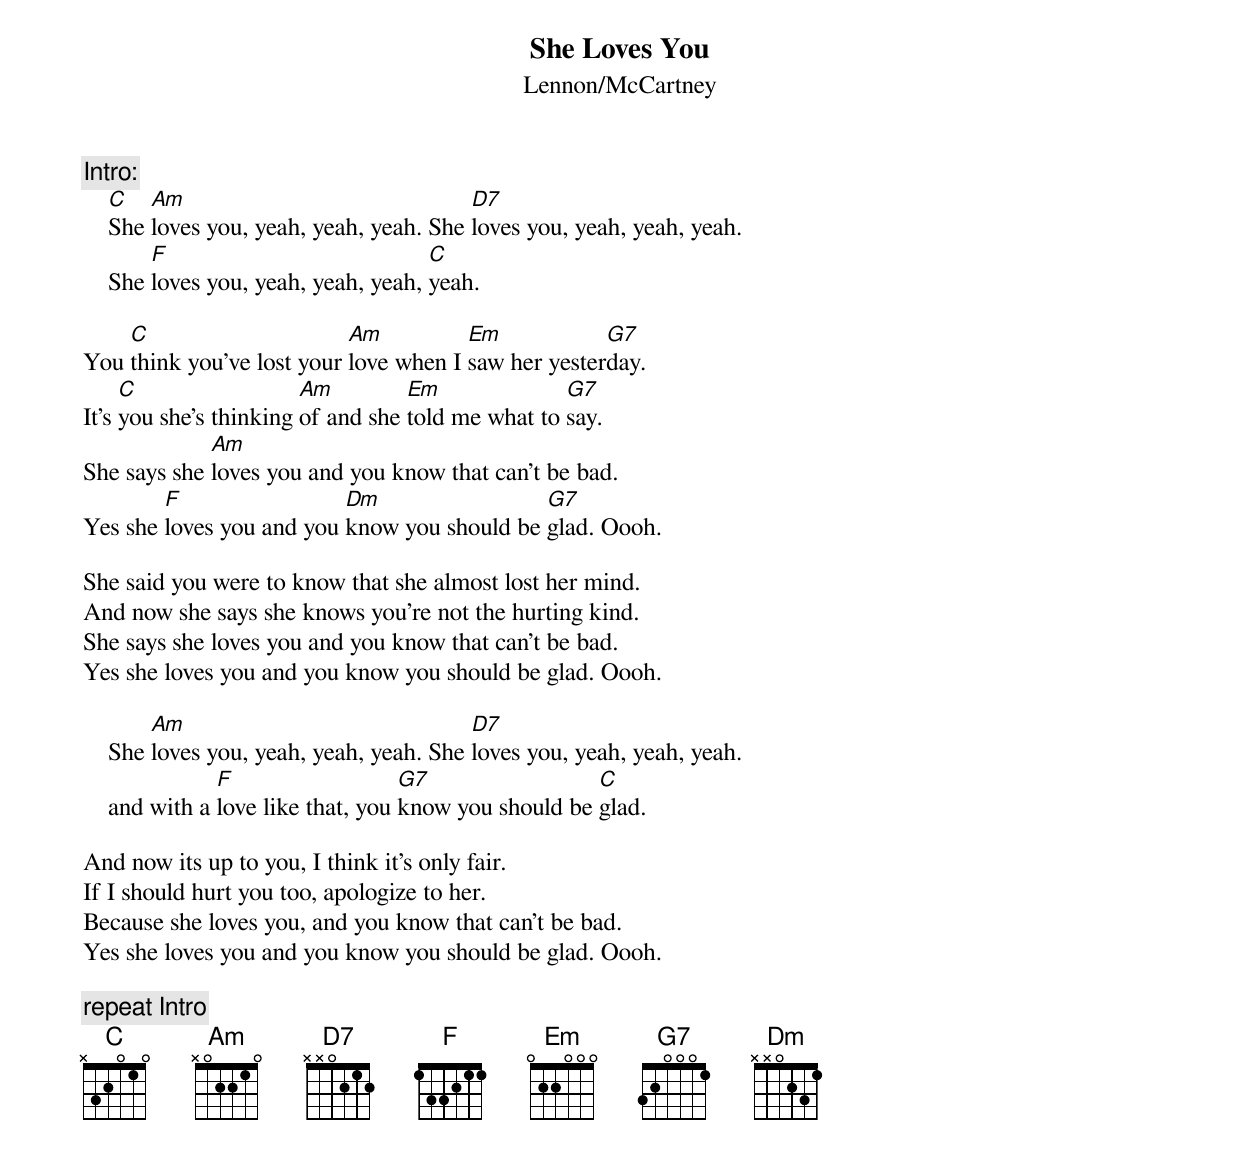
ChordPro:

{title:She Loves You}
{subtitle:Lennon/McCartney}

{c:Intro:}
    [C]She [Am]loves you, yeah, yeah, yeah. She [D7]loves you, yeah, yeah, yeah.
    She [F]loves you, yeah, yeah, yeah, [C]yeah.

You [C]think you've lost your [Am]love when I [Em]saw her yester[G7]day.
It's [C]you she's thinking [Am]of and she [Em]told me what to [G7]say.
She says she [Am]loves you and you know that can't be bad.
Yes she [F]loves you and you [Dm]know you should be [G7]glad. Oooh.

She said you were to know that she almost lost her mind.
And now she says she knows you're not the hurting kind.
She says she loves you and you know that can't be bad.
Yes she loves you and you know you should be glad. Oooh.

    She [Am]loves you, yeah, yeah, yeah. She [D7]loves you, yeah, yeah, yeah.
    and with a [F]love like that, you [G7]know you should be [C]glad.

And now its up to you, I think it's only fair.
If I should hurt you too, apologize to her.
Because she loves you, and you know that can't be bad.
Yes she loves you and you know you should be glad. Oooh.

{c:repeat Intro}
